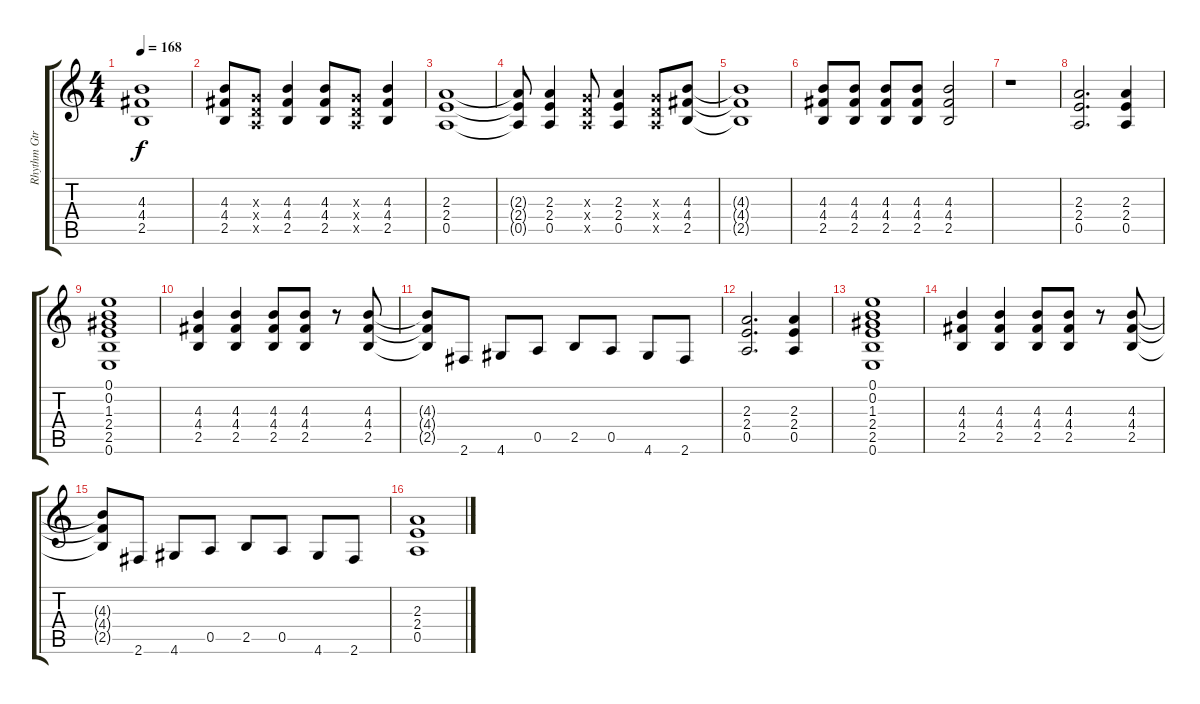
\track ("Rhythm Gtr.2" "Rhythm Gtr") {instrument distortionguitar}
\staff {score tabs}
\tuning (E4 B3 G3 D3 A2 E2) {hide}
\ts (4 4)
\tempo 168
\clef g2
\ks c
(4.3{t} 4.4{t} 2.5{t}).1{dy f} |
(4.3 4.4 2.5).8 (0.3{x} 0.4{x} 0.5{x}).8 (4.3 4.4 2.5).4 (4.3 4.4 2.5).8 (0.3{x} 0.4{x} 0.5{x}).8 (4.3 4.4 2.5).4 |
(2.3 2.4 0.5).1 |
(2.3{t} 2.4{t} 0.5{t}).8 (2.3 2.4 0.5).4 (0.3{x} 0.4{x} 0.5{x}).8 (2.3 2.4 0.5).4 (0.3{x} 0.4{x} 0.5{x}).8 (4.3 4.4 2.5).8 |
(4.3{t} 4.4{t} 2.5{t}).1 |
(4.3 4.4 2.5).8 (4.3 4.4 2.5).8 (4.3 4.4 2.5).8 (4.3 4.4 2.5).8 (4.3 4.4 2.5).2 |
r.1 |
(2.3 2.4 0.5).2{d} (2.3 2.4 0.5).4 |
(0.1 0.2 1.3 2.4 2.5 0.6).1 |
(4.3 4.4 2.5).4 (4.3 4.4 2.5).4 (4.3 4.4 2.5).8 (4.3 4.4 2.5).8 r.8 (4.3 4.4 2.5).8 |
(4.3{t} 4.4{t} 2.5{t}).8 2.6.8 4.6.8 0.5.8 2.5.8 0.5.8 4.6.8 2.6.8 |
(2.3 2.4 0.5).2{d} (2.3 2.4 0.5).4 |
(0.1 0.2 1.3 2.4 2.5 0.6).1 |
(4.3 4.4 2.5).4 (4.3 4.4 2.5).4 (4.3 4.4 2.5).8 (4.3 4.4 2.5).8 r.8 (4.3 4.4 2.5).8 |
(4.3{t} 4.4{t} 2.5{t}).8 2.6.8 4.6.8 0.5.8 2.5.8 0.5.8 4.6.8 2.6.8 |
(2.3 2.4 0.5).1
